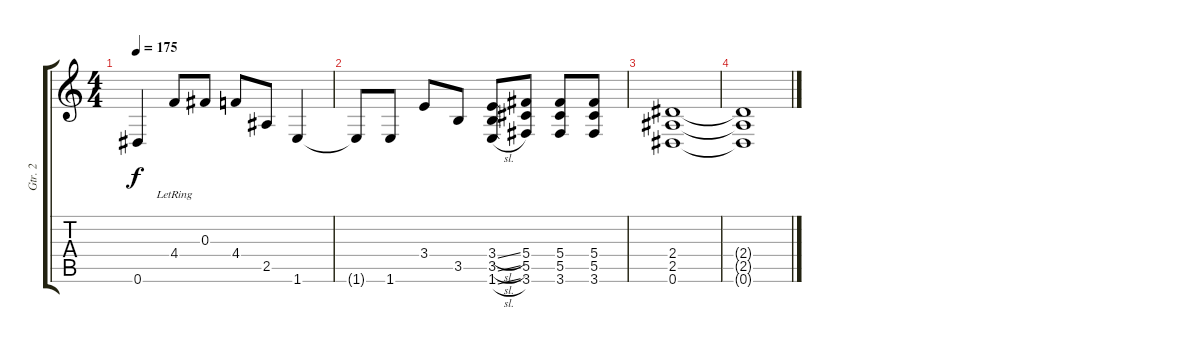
\track ("Gtr. 2" "Gtr. 2") {instrument distortionguitar}
\staff {score tabs}
\tuning (Eb4 Bb3 Gb3 Db3 Ab2 Eb2) {hide}
\ts (4 4)
\tempo 175
\clef g2
\ks c
0.6.4{dy f} 4.4{lr}.8 0.3.8 4.4.8 2.5.8 1.6.4 |
1.6{t}.8 1.6.8 3.4.8 3.5.8 (3.4{sl} 3.5{sl} 1.6{sl}).8 (5.4 5.5 3.6).8 (5.4 5.5 3.6).8 (5.4 5.5 3.6).8 |
(2.4 2.5 0.6).1 |
(2.4{t} 2.5{t} 0.6{t}).1
